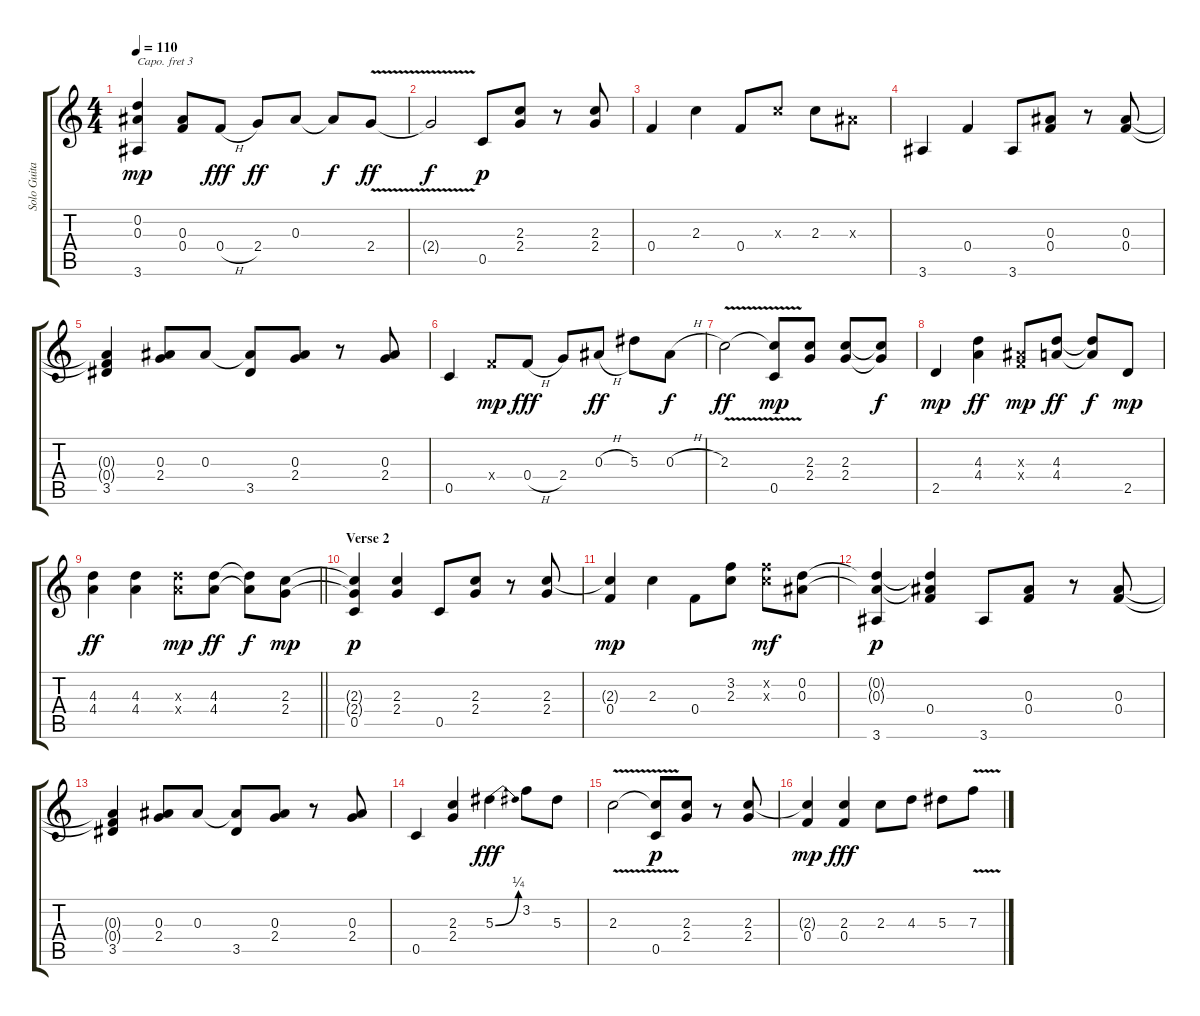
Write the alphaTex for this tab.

\track ("Solo Guitar" "Solo Guita") {instrument electricguitarclean}
\staff {score tabs}
\capo 3
\tuning (E4 B3 G3 D3 A2 E2) {hide}
\ts (4 4)
\tempo 110
\clef g2
\ks c
(0.2{t} 0.3{t} 3.6).4{dy mp} (0.3 0.4).8 0.4{h}.8{dy fff} 2.4.8{dy ff} 0.3.8 0.3{t}.8{dy f} 2.4{v}.8{dy ff} |
2.4{t}.2{dy f} 0.5.8{dy p} (2.3 2.4).8 r.8 (2.3 2.4).8 |
0.4.4 2.3.4 0.4.8 2.3{x}.8 2.3.8 0.3{x}.8 |
3.6.4 0.4.4 3.6.8 (0.3 0.4).8 r.8 (0.3 0.4).8 |
(0.3{t} 0.4{t} 3.5).4 (0.3 2.4).8 0.3.8 (0.3{t} 3.5).8 (0.3 2.4).8 r.8 (0.3 2.4).8 |
0.5.4 0.4{x}.8{dy mp} 0.4{h}.8{dy fff} 2.4.8 0.3{h}.8{dy ff} 5.3.8 0.3{h}.8{dy f} |
2.3{v}.2{dy ff} (2.3{t} 0.5).8{dy mp} (2.3 2.4).8 (2.3 2.4).8 (2.3{t} 2.4{t}).8{dy f} |
2.5.4{dy mp} (4.3 4.4).4{dy ff} (0.3{x} 0.4{x}).8{dy mp} (4.3 4.4).8{dy ff} (4.3{t} 4.4{t}).8{dy f} 2.5.8{dy mp} |
\barLineRight lightlight
(4.3 4.4).4{dy ff} (4.3 4.4).4 (4.3{x} 4.4{x}).8{dy mp} (4.3 4.4).8{dy ff} (4.3{t} 4.4{t}).8{dy f} (2.3 2.4).8{dy mp} |
\section ("" "Verse 2")
(2.3{t} 2.4{t} 0.5).4{dy p} (2.3 2.4).4 0.5.8 (2.3 2.4).8 r.8 (2.3 2.4).8 |
(2.3{t} 0.4).4{dy mp} 2.3.4 0.4.8 (3.2 2.3).8 (3.2{x} 2.3{x}).8{dy mf} (0.2 0.3).8 |
(0.2{t} 0.3{t} 3.6).4{dy p} (0.2{t} 0.3{t} 0.4).4 3.6.8 (0.3 0.4).8 r.8 (0.3 0.4).8 |
(0.3{t} 0.4{t} 3.5).4 (0.3 2.4).8 0.3.8 (0.3{t} 3.5).8 (0.3 2.4).8 r.8 (0.3 2.4).8 |
0.5.4 (2.3 2.4).4 5.3{be (bend 0 0 60 1)}.4{dy fff} 3.2.8 5.3.8 |
2.3{v}.2 (2.3{t} 0.5).8{dy p} (2.3 2.4).8 r.8 (2.3 2.4).8 |
(2.3{t} 0.4).4{dy mp} (2.3 0.4).4{dy fff} 2.3.8 4.3.8 5.3.8 7.3{v}.8
